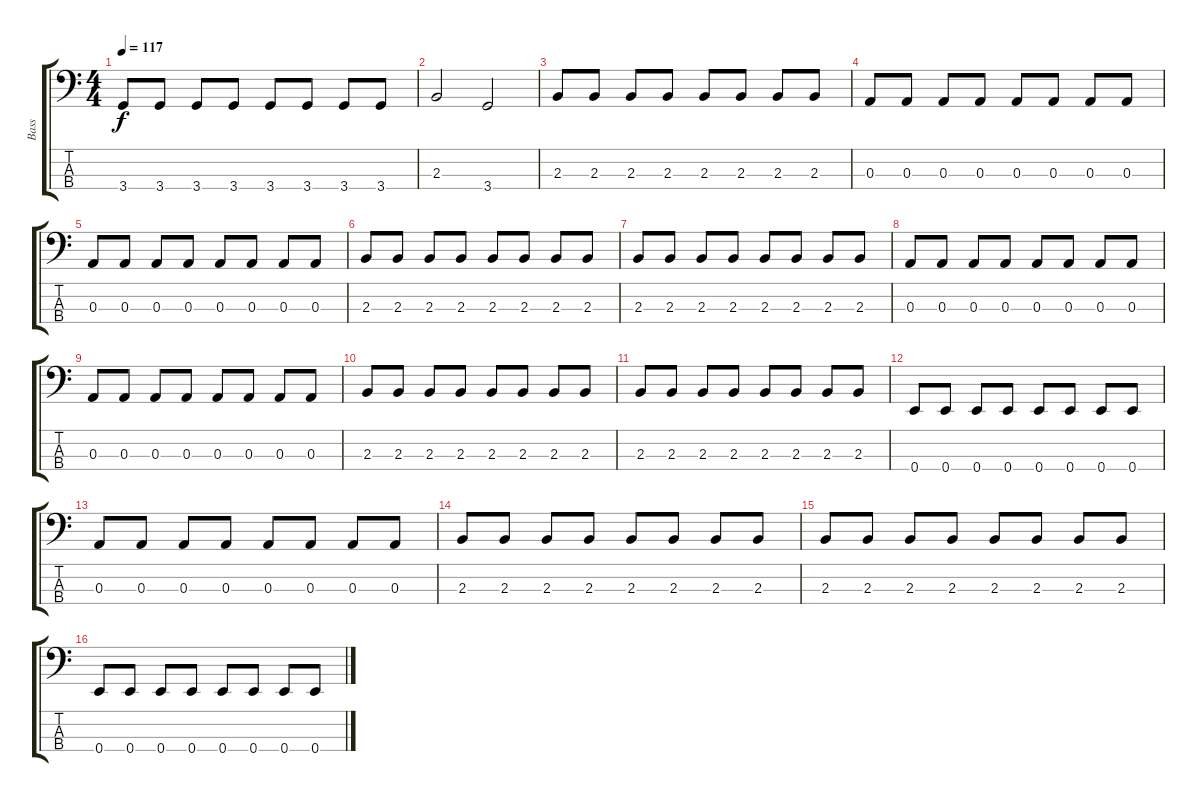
\track ("Bass" "Bass") {instrument electricbassfinger}
\staff {score tabs}
\tuning (G2 D2 A1 E1) {hide}
\ts (4 4)
\tempo 117
\clef f4
\ks c
3.4.8{dy f} 3.4.8 3.4.8 3.4.8 3.4.8 3.4.8 3.4.8 3.4.8 |
2.3.2 3.4.2 |
2.3.8 2.3.8 2.3.8 2.3.8 2.3.8 2.3.8 2.3.8 2.3.8 |
0.3.8 0.3.8 0.3.8 0.3.8 0.3.8 0.3.8 0.3.8 0.3.8 |
0.3.8 0.3.8 0.3.8 0.3.8 0.3.8 0.3.8 0.3.8 0.3.8 |
2.3.8 2.3.8 2.3.8 2.3.8 2.3.8 2.3.8 2.3.8 2.3.8 |
2.3.8 2.3.8 2.3.8 2.3.8 2.3.8 2.3.8 2.3.8 2.3.8 |
0.3.8 0.3.8 0.3.8 0.3.8 0.3.8 0.3.8 0.3.8 0.3.8 |
0.3.8 0.3.8 0.3.8 0.3.8 0.3.8 0.3.8 0.3.8 0.3.8 |
2.3.8 2.3.8 2.3.8 2.3.8 2.3.8 2.3.8 2.3.8 2.3.8 |
2.3.8 2.3.8 2.3.8 2.3.8 2.3.8 2.3.8 2.3.8 2.3.8 |
0.4.8 0.4.8 0.4.8 0.4.8 0.4.8 0.4.8 0.4.8 0.4.8 |
0.3.8 0.3.8 0.3.8 0.3.8 0.3.8 0.3.8 0.3.8 0.3.8 |
2.3.8 2.3.8 2.3.8 2.3.8 2.3.8 2.3.8 2.3.8 2.3.8 |
2.3.8 2.3.8 2.3.8 2.3.8 2.3.8 2.3.8 2.3.8 2.3.8 |
0.4.8 0.4.8 0.4.8 0.4.8 0.4.8 0.4.8 0.4.8 0.4.8
